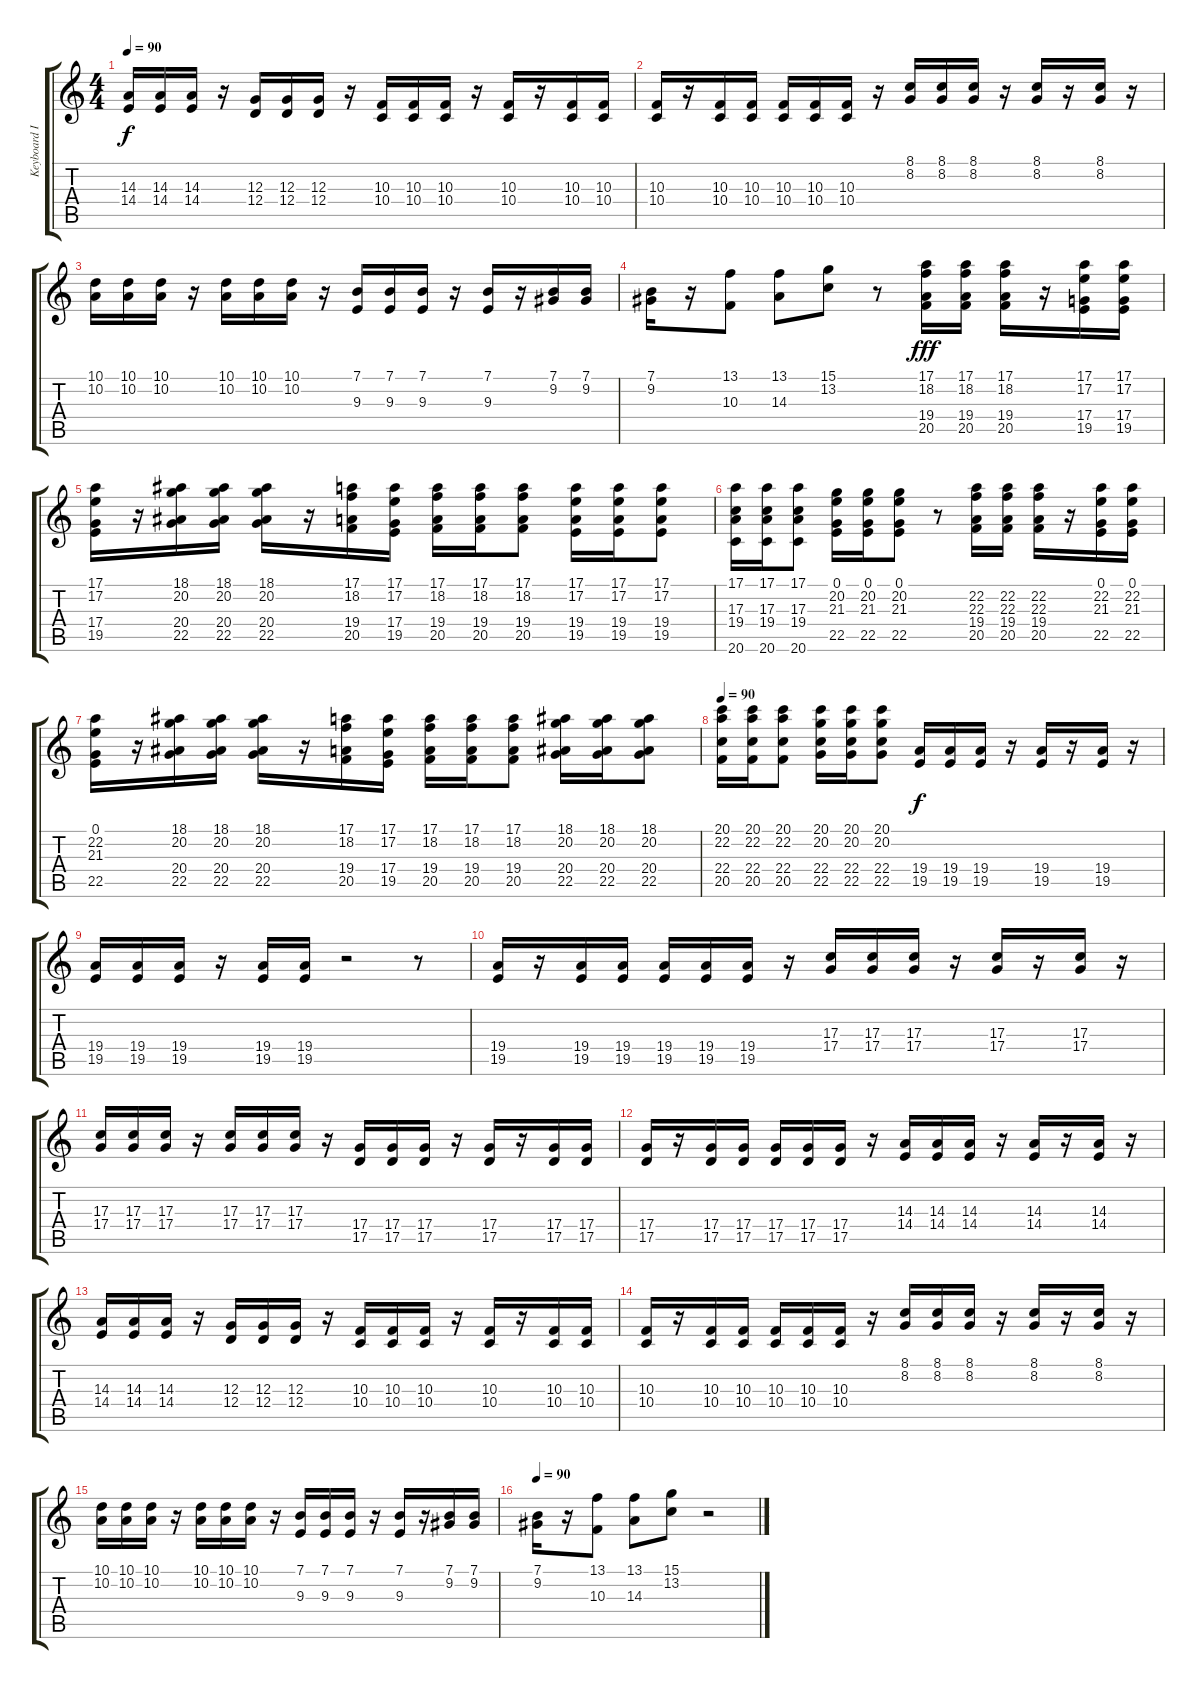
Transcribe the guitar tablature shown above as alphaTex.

\track ("Keyboard I" "Keyboard I") {instrument fx5brightness}
\staff {score tabs}
\tuning (E4 B3 G3 D3 A2 E2) {hide}
\ts (4 4)
\tempo 90
\clef g2
\ks c
(14.3 14.4).16{dy f} (14.3 14.4).16 (14.3 14.4).16 r.16 (12.3 12.4).16 (12.3 12.4).16 (12.3 12.4).16 r.16 (10.3 10.4).16 (10.3 10.4).16 (10.3 10.4).16 r.16 (10.3 10.4).16 r.16 (10.3 10.4).16 (10.3 10.4).16 |
(10.3 10.4).16 r.16 (10.3 10.4).16 (10.3 10.4).16 (10.3 10.4).16 (10.3 10.4).16 (10.3 10.4).16 r.16 (8.1 8.2).16 (8.1 8.2).16 (8.1 8.2).16 r.16 (8.1 8.2).16 r.16 (8.1 8.2).16 r.16 |
(10.1 10.2).16 (10.1 10.2).16 (10.1 10.2).16 r.16 (10.1 10.2).16 (10.1 10.2).16 (10.1 10.2).16 r.16 (7.1 9.3).16 (7.1 9.3).16 (7.1 9.3).16 r.16 (7.1 9.3).16 r.16 (7.1 9.2).16 (7.1 9.2).16 |
(7.1 9.2).16 r.16 (13.1 10.3).8 (13.1 14.3).8 (15.1 13.2).8 r.8 (17.1 18.2 19.4 20.5).16{dy fff} (17.1 18.2 19.4 20.5).16 (17.1 18.2 19.4 20.5).16 r.16 (17.1 17.2 17.4 19.5).16 (17.1 17.2 17.4 19.5).16 |
(17.1 17.2 17.4 19.5).16 r.16 (18.1 20.2 20.4 22.5).16 (18.1 20.2 20.4 22.5).16 (18.1 20.2 20.4 22.5).16 r.16 (17.1 18.2 19.4 20.5).16 (17.1 17.2 17.4 19.5).16 (17.1 18.2 19.4 20.5).16 (17.1 18.2 19.4 20.5).16 (17.1 18.2 19.4 20.5).8 (17.1 17.2 19.4 19.5).16 (17.1 17.2 19.4 19.5).16 (17.1 17.2 19.4 19.5).8 |
(17.1 17.3 19.4 20.6).16 (17.1 17.3 19.4 20.6).16 (17.1 17.3 19.4 20.6).8 (0.1 20.2 21.3 22.5).16 (0.1 20.2 21.3 22.5).16 (0.1 20.2 21.3 22.5).8 r.8 (22.2 22.3 19.4 20.5).16 (22.2 22.3 19.4 20.5).16 (22.2 22.3 19.4 20.5).16 r.16 (0.1 22.2 21.3 22.5).16 (0.1 22.2 21.3 22.5).16 |
(0.1 22.2 21.3 22.5).16 r.16 (18.1 20.2 20.4 22.5).16 (18.1 20.2 20.4 22.5).16 (18.1 20.2 20.4 22.5).16 r.16 (17.1 18.2 19.4 20.5).16 (17.1 17.2 17.4 19.5).16 (17.1 18.2 19.4 20.5).16 (17.1 18.2 19.4 20.5).16 (17.1 18.2 19.4 20.5).8 (18.1 20.2 20.4 22.5).16 (18.1 20.2 20.4 22.5).16 (18.1 20.2 20.4 22.5).8 |
\tempo 90
(20.1 22.2 22.4 20.5).16 (20.1 22.2 22.4 20.5).16 (20.1 22.2 22.4 20.5).8 (20.1 20.2 22.4 22.5).16 (20.1 20.2 22.4 22.5).16 (20.1 20.2 22.4 22.5).8 (19.4 19.5).16{dy f} (19.4 19.5).16 (19.4 19.5).16 r.16 (19.4 19.5).16 r.16 (19.4 19.5).16 r.16 |
(19.4 19.5).16 (19.4 19.5).16 (19.4 19.5).16 r.16 (19.4 19.5).16 (19.4 19.5).16 r.2 r.8 |
(19.4 19.5).16{volume 11 instrument stringensemble1} r.16 (19.4 19.5).16 (19.4 19.5).16 (19.4 19.5).16 (19.4 19.5).16 (19.4 19.5).16 r.16 (17.3 17.4).16 (17.3 17.4).16 (17.3 17.4).16 r.16 (17.3 17.4).16 r.16 (17.3 17.4).16 r.16 |
(17.3 17.4).16 (17.3 17.4).16 (17.3 17.4).16 r.16 (17.3 17.4).16 (17.3 17.4).16 (17.3 17.4).16 r.16 (17.4 17.5).16 (17.4 17.5).16 (17.4 17.5).16 r.16 (17.4 17.5).16 r.16 (17.4 17.5).16 (17.4 17.5).16 |
(17.4 17.5).16 r.16 (17.4 17.5).16 (17.4 17.5).16 (17.4 17.5).16 (17.4 17.5).16 (17.4 17.5).16 r.16 (14.3 14.4).16 (14.3 14.4).16 (14.3 14.4).16 r.16 (14.3 14.4).16 r.16 (14.3 14.4).16 r.16 |
(14.3 14.4).16 (14.3 14.4).16 (14.3 14.4).16 r.16 (12.3 12.4).16 (12.3 12.4).16 (12.3 12.4).16 r.16 (10.3 10.4).16 (10.3 10.4).16 (10.3 10.4).16 r.16 (10.3 10.4).16 r.16 (10.3 10.4).16 (10.3 10.4).16 |
(10.3 10.4).16 r.16 (10.3 10.4).16 (10.3 10.4).16 (10.3 10.4).16 (10.3 10.4).16 (10.3 10.4).16 r.16 (8.1 8.2).16 (8.1 8.2).16 (8.1 8.2).16 r.16 (8.1 8.2).16 r.16 (8.1 8.2).16 r.16 |
(10.1 10.2).16 (10.1 10.2).16 (10.1 10.2).16 r.16 (10.1 10.2).16 (10.1 10.2).16 (10.1 10.2).16 r.16 (7.1 9.3).16 (7.1 9.3).16 (7.1 9.3).16 r.16 (7.1 9.3).16 r.16 (7.1 9.2).16 (7.1 9.2).16 |
\tempo 90
(7.1 9.2).16 r.16 (13.1 10.3).8 (13.1 14.3).8 (15.1 13.2).8 r.2
